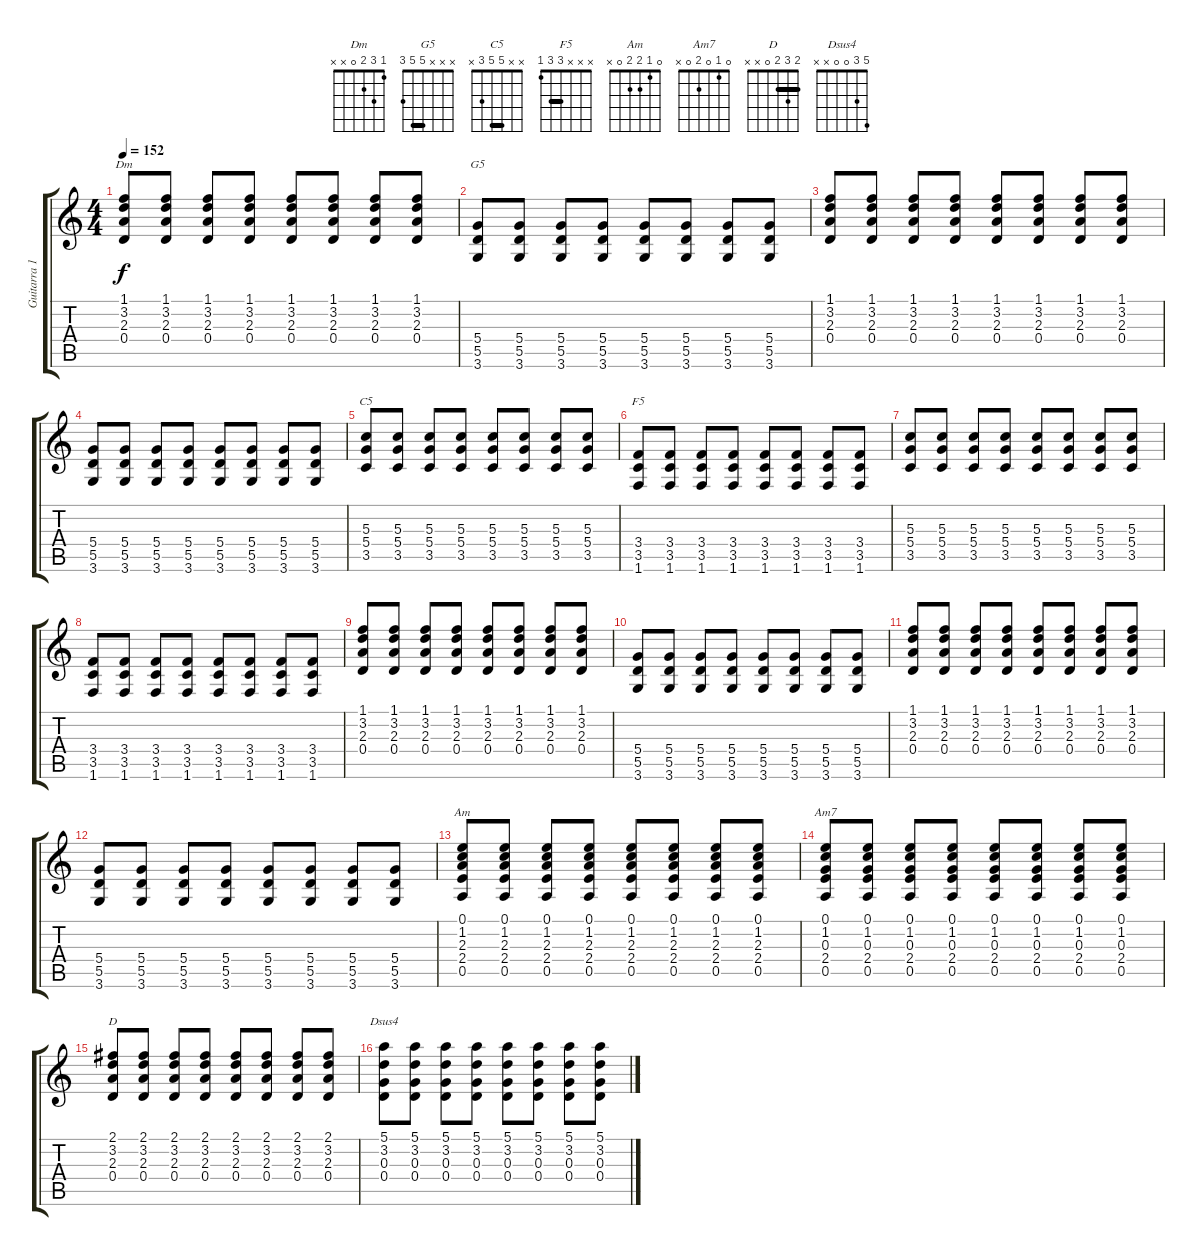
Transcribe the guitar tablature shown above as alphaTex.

\track ("Guitarra 1" "Guitarra 1") {instrument overdrivenguitar}
\staff {score tabs}
\tuning (E4 B3 G3 D3 A2 E2) {hide}
\chord ("Dm" 1 3 2 0 x x)
\chord ("G5" x x x 5 5 3) {barre 5}
\chord ("C5" x x 5 5 3 x) {barre 5}
\chord ("F5" x x x 3 3 1) {barre 3}
\chord ("Am" 0 1 2 2 0 x)
\chord ("Am7" 0 1 0 2 0 x)
\chord ("D" 2 3 2 0 x x) {barre 2}
\chord ("Dsus4" 5 3 0 0 x x)
\ts (4 4)
\tempo 152
\clef g2
\ks c
(1.1 3.2 2.3 0.4).8{ch "Dm" dy f} (1.1 3.2 2.3 0.4).8 (1.1 3.2 2.3 0.4).8 (1.1 3.2 2.3 0.4).8 (1.1 3.2 2.3 0.4).8 (1.1 3.2 2.3 0.4).8 (1.1 3.2 2.3 0.4).8 (1.1 3.2 2.3 0.4).8 |
(5.4 5.5 3.6).8{ch "G5"} (5.4 5.5 3.6).8 (5.4 5.5 3.6).8 (5.4 5.5 3.6).8 (5.4 5.5 3.6).8 (5.4 5.5 3.6).8 (5.4 5.5 3.6).8 (5.4 5.5 3.6).8 |
(1.1 3.2 2.3 0.4).8 (1.1 3.2 2.3 0.4).8 (1.1 3.2 2.3 0.4).8 (1.1 3.2 2.3 0.4).8 (1.1 3.2 2.3 0.4).8 (1.1 3.2 2.3 0.4).8 (1.1 3.2 2.3 0.4).8 (1.1 3.2 2.3 0.4).8 |
(5.4 5.5 3.6).8 (5.4 5.5 3.6).8 (5.4 5.5 3.6).8 (5.4 5.5 3.6).8 (5.4 5.5 3.6).8 (5.4 5.5 3.6).8 (5.4 5.5 3.6).8 (5.4 5.5 3.6).8 |
(5.3 5.4 3.5).8{ch "C5"} (5.3 5.4 3.5).8 (5.3 5.4 3.5).8 (5.3 5.4 3.5).8 (5.3 5.4 3.5).8 (5.3 5.4 3.5).8 (5.3 5.4 3.5).8 (5.3 5.4 3.5).8 |
(3.4 3.5 1.6).8{ch "F5"} (3.4 3.5 1.6).8 (3.4 3.5 1.6).8 (3.4 3.5 1.6).8 (3.4 3.5 1.6).8 (3.4 3.5 1.6).8 (3.4 3.5 1.6).8 (3.4 3.5 1.6).8 |
(5.3 5.4 3.5).8 (5.3 5.4 3.5).8 (5.3 5.4 3.5).8 (5.3 5.4 3.5).8 (5.3 5.4 3.5).8 (5.3 5.4 3.5).8 (5.3 5.4 3.5).8 (5.3 5.4 3.5).8 |
(3.4 3.5 1.6).8 (3.4 3.5 1.6).8 (3.4 3.5 1.6).8 (3.4 3.5 1.6).8 (3.4 3.5 1.6).8 (3.4 3.5 1.6).8 (3.4 3.5 1.6).8 (3.4 3.5 1.6).8 |
(1.1 3.2 2.3 0.4).8 (1.1 3.2 2.3 0.4).8 (1.1 3.2 2.3 0.4).8 (1.1 3.2 2.3 0.4).8 (1.1 3.2 2.3 0.4).8 (1.1 3.2 2.3 0.4).8 (1.1 3.2 2.3 0.4).8 (1.1 3.2 2.3 0.4).8 |
(5.4 5.5 3.6).8 (5.4 5.5 3.6).8 (5.4 5.5 3.6).8 (5.4 5.5 3.6).8 (5.4 5.5 3.6).8 (5.4 5.5 3.6).8 (5.4 5.5 3.6).8 (5.4 5.5 3.6).8 |
(1.1 3.2 2.3 0.4).8 (1.1 3.2 2.3 0.4).8 (1.1 3.2 2.3 0.4).8 (1.1 3.2 2.3 0.4).8 (1.1 3.2 2.3 0.4).8 (1.1 3.2 2.3 0.4).8 (1.1 3.2 2.3 0.4).8 (1.1 3.2 2.3 0.4).8 |
(5.4 5.5 3.6).8 (5.4 5.5 3.6).8 (5.4 5.5 3.6).8 (5.4 5.5 3.6).8 (5.4 5.5 3.6).8 (5.4 5.5 3.6).8 (5.4 5.5 3.6).8 (5.4 5.5 3.6).8 |
(0.1 1.2 2.3 2.4 0.5).8{ch "Am"} (0.1 1.2 2.3 2.4 0.5).8 (0.1 1.2 2.3 2.4 0.5).8 (0.1 1.2 2.3 2.4 0.5).8 (0.1 1.2 2.3 2.4 0.5).8 (0.1 1.2 2.3 2.4 0.5).8 (0.1 1.2 2.3 2.4 0.5).8 (0.1 1.2 2.3 2.4 0.5).8 |
(0.1 1.2 0.3 2.4 0.5).8{ch "Am7"} (0.1 1.2 0.3 2.4 0.5).8 (0.1 1.2 0.3 2.4 0.5).8 (0.1 1.2 0.3 2.4 0.5).8 (0.1 1.2 0.3 2.4 0.5).8 (0.1 1.2 0.3 2.4 0.5).8 (0.1 1.2 0.3 2.4 0.5).8 (0.1 1.2 0.3 2.4 0.5).8 |
(2.1 3.2 2.3 0.4).8{ch "D"} (2.1 3.2 2.3 0.4).8 (2.1 3.2 2.3 0.4).8 (2.1 3.2 2.3 0.4).8 (2.1 3.2 2.3 0.4).8 (2.1 3.2 2.3 0.4).8 (2.1 3.2 2.3 0.4).8 (2.1 3.2 2.3 0.4).8 |
(5.1 3.2 0.3 0.4).8{ch "Dsus4"} (5.1 3.2 0.3 0.4).8 (5.1 3.2 0.3 0.4).8 (5.1 3.2 0.3 0.4).8 (5.1 3.2 0.3 0.4).8 (5.1 3.2 0.3 0.4).8 (5.1 3.2 0.3 0.4).8 (5.1 3.2 0.3 0.4).8
